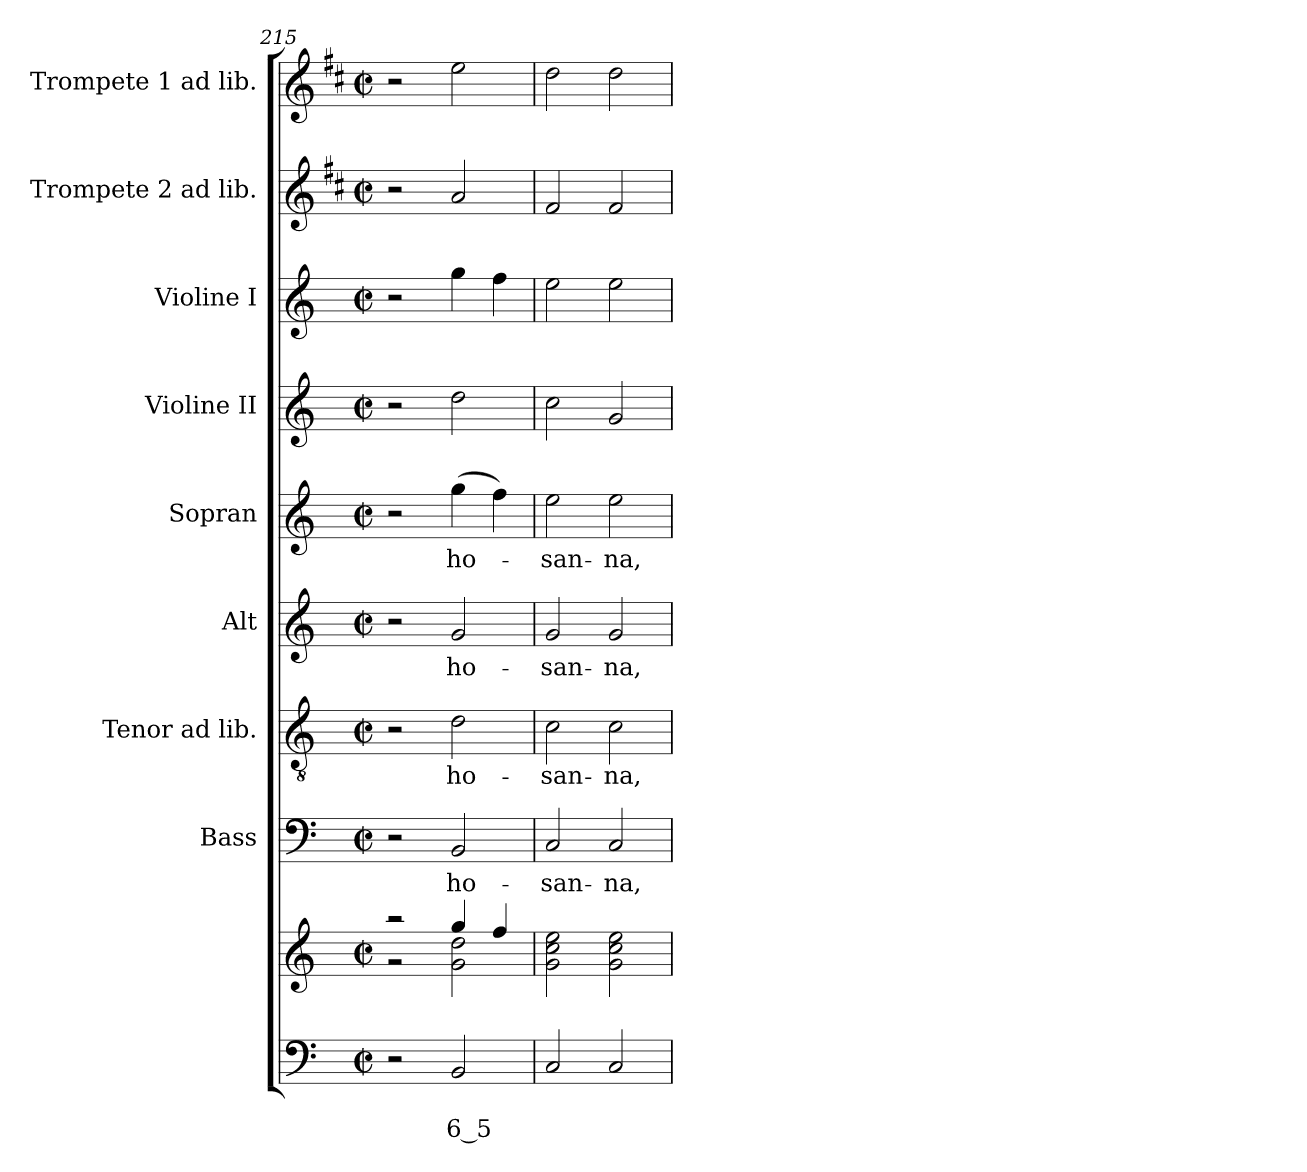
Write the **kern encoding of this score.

**kern	**text	**text	**kern	**kern	**text	**kern	**text	**kern	**text	**kern	**text	**kern	**kern	**kern	**kern
*part9	*part9	*part9	*part9	*part8	*part8	*part7	*part7	*part6	*part6	*part5	*part5	*part4	*part3	*part2	*part1
*staff10	*staff10	*staff10	*staff9	*staff8	*staff8	*staff7	*staff7	*staff6	*staff6	*staff5	*staff5	*staff4	*staff3	*staff2	*staff1
*	*	*	*	*I"Bass	*	*I"Tenor ad lib.	*	*I"Alt	*	*I"Sopran	*	*I"Violine II	*I"Violine I	*I"Trompete 2 ad lib.	*I"Trompete 1 ad lib.
*	*	*	*	*I'B.	*	*I'T.	*	*I'A.	*	*I'S.	*	*I'Vl. II	*I'Vl. I	*I'Trp. 2	*I'Trp. 1
*clefF4	*	*	*clefG2	*clefF4	*	*clefGv2	*	*clefG2	*	*clefG2	*	*clefG2	*clefG2	*clefG2	*clefG2
*	*	*	*	*	*	*	*	*	*	*	*	*	*	*ITrd1c2	*ITrd1c2
*k[]	*	*	*k[]	*k[]	*	*k[]	*	*k[]	*	*k[]	*	*k[]	*k[]	*k[]	*k[]
*C:	*	*	*C:	*C:	*	*C:	*	*C:	*	*C:	*	*C:	*C:	*C:	*C:
*M2/2	*	*	*M2/2	*M2/2	*	*M2/2	*	*M2/2	*	*M2/2	*	*M2/2	*M2/2	*M2/2	*M2/2
*met(c|)	*	*	*met(c|)	*met(c|)	*	*met(c|)	*	*met(c|)	*	*met(c|)	*	*met(c|)	*met(c|)	*met(c|)	*met(c|)
=215	=215	=215	=215	=215	=215	=215	=215	=215	=215	=215	=215	=215	=215	=215	=215
*	*	*	*^	*	*	*	*	*	*	*	*	*	*	*	*
2r	.	.	2r	2r	2r	.	2r	.	2r	.	2r	.	2r	2r	2r	2r
!	!	!LO:LY:b	!	!	!	!LO:LY:b	!	!LO:LY:b	!	!LO:LY:b	!	!LO:LY:b	!	!	!	!
2BB/	.	6_5	4gg/	2g\ 2dd\	2BB/	ho-	2d\	ho-	2g/	ho-	(>4gg\	ho-	2dd\	4gg\	2g/	2dd\
.	.	.	4ff/	.	.	.	.	.	.	.	4ff\)	.	.	4ff\	.	.
*	*	*	*v	*v	*	*	*	*	*	*	*	*	*	*	*	*
=216	=216	=216	=216	=216	=216	=216	=216	=216	=216	=216	=216	=216	=216	=216	=216
!	!	!	!	!	!LO:LY:b	!	!LO:LY:b	!	!LO:LY:b	!	!LO:LY:b	!	!	!	!
2C/	.	.	2g\ 2cc\ 2ee\	2C/	-san-	2c\	-san-	2g/	-san-	2ee\	-san-	2cc\	2ee\	2e/	2cc\
!	!	!	!	!	!LO:LY:b	!	!LO:LY:b	!	!LO:LY:b	!	!LO:LY:b	!	!	!	!
2C/	.	.	2g\ 2cc\ 2ee\	2C/	-na,	2c\	-na,	2g/	-na,	2ee\	-na,	2g/	2ee\	2e/	2cc\
=	=	=	=	=	=	=	=	=	=	=	=	=	=	=	=
*-	*-	*-	*-	*-	*-	*-	*-	*-	*-	*-	*-	*-	*-	*-	*-
